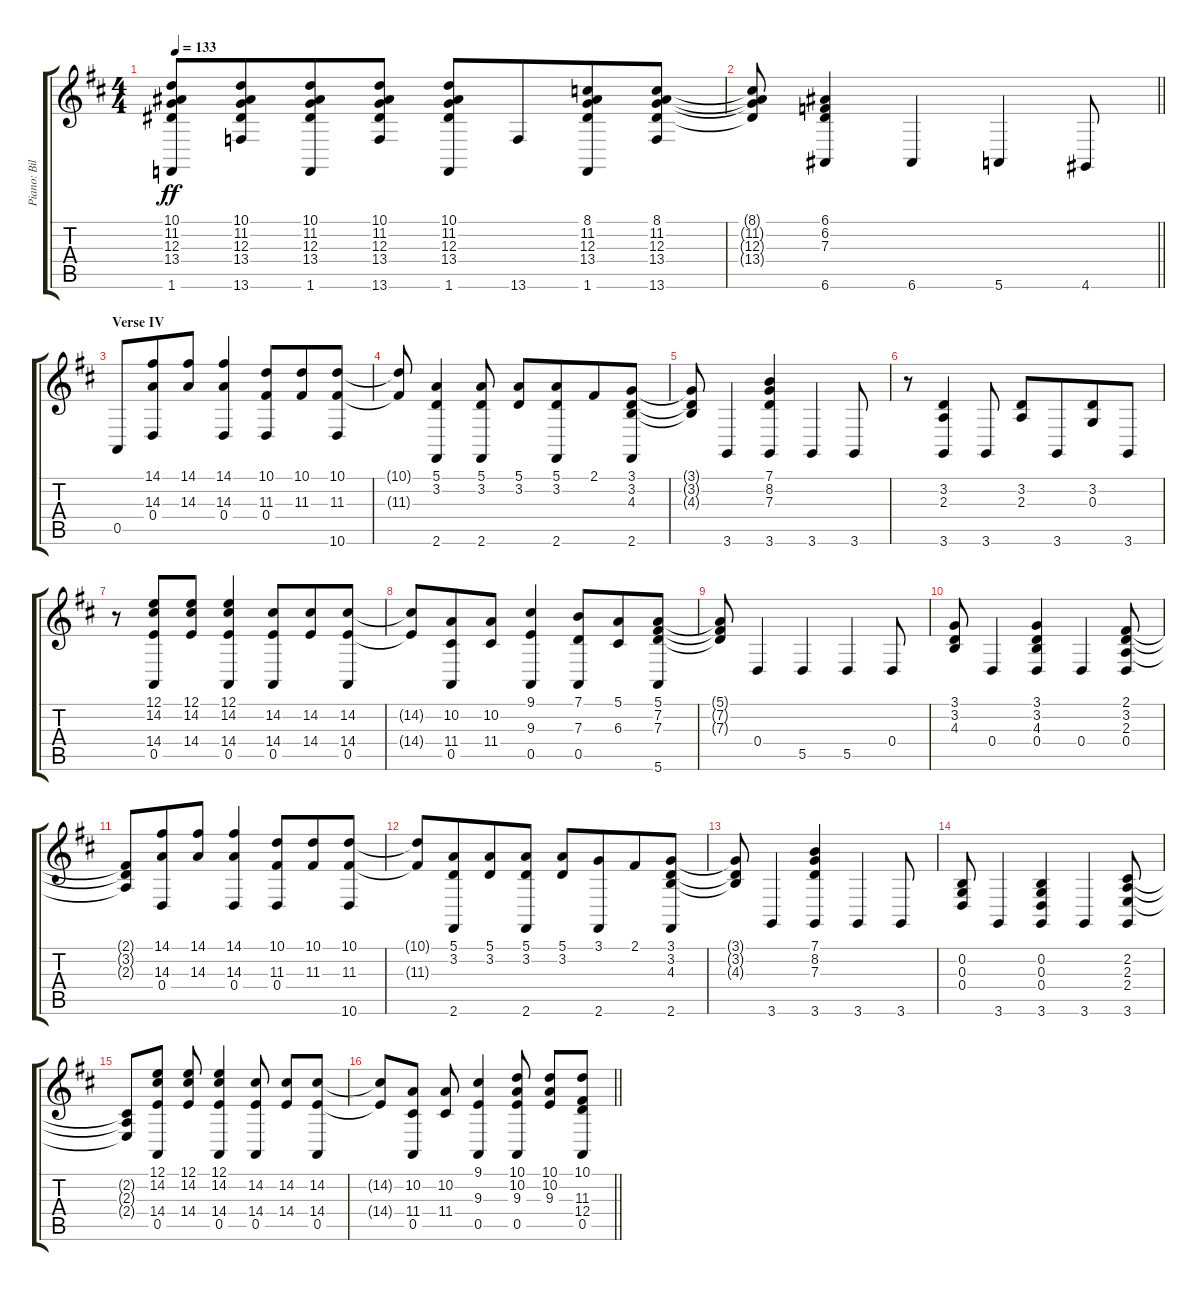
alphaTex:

\track ("Piano: Billy" "Piano: Bil") {instrument acousticgrandpiano}
\staff {score tabs}
\tuning (E4 B3 G3 D3 A2 E2) {hide}
\ts (4 4)
\tempo 133
\clef g2
\ks d
(10.1 11.2 12.3 13.4 1.6).8{dy ff} (10.1 11.2 12.3 13.4 13.6).8{beam merge} (10.1 11.2 12.3 13.4 1.6).8 (10.1 11.2 12.3 13.4 13.6).8 (10.1 11.2 12.3 13.4 1.6).8 13.6.8{beam merge} (8.1 11.2 12.3 13.4 1.6).8 (8.1 11.2 12.3 13.4 13.6).8 |
\barLineRight lightlight
(8.1{t} 11.2{t} 12.3{t} 13.4{t}).8 (6.1 6.2 7.3 6.6).4 6.6.4 5.6.4 4.6.8 |
\section ("" "Verse IV")
0.5.8 (14.1 14.3 0.4).8{beam merge} (14.1 14.3).8 (14.1 14.3 0.4).4 (10.1 11.3 0.4).8{beam merge} (10.1 11.3).8 (10.1 11.3 10.6).8 |
(10.1{t} 11.3{t}).8 (5.1 3.2 2.6).4 (5.1 3.2 2.6).8{beam split} (5.1 3.2).8 (5.1 3.2 2.6).8{beam merge} 2.1.8 (3.1 3.2 4.3 2.6).8 |
(3.1{t} 3.2{t} 4.3{t}).8 3.6.4 (7.1 8.2 7.3 3.6).4 3.6.4 3.6.8 |
r.8 (3.2 2.3 3.6).4 3.6.8 (3.2 2.3).8 3.6.8{beam merge} (3.2 0.3).8 3.6.8 |
r.8 (12.1 14.2 14.4 0.5).8{beam merge} (12.1 14.2 14.4).8 (12.1 14.2 14.4 0.5).4 (14.2 14.4 0.5).8{beam merge} (14.2 14.4).8 (14.2 14.4 0.5).8 |
(14.2{t} 14.4{t}).8 (10.2 11.4 0.5).8{beam merge} (10.2 11.4).8 (9.1 9.3 0.5).4 (7.1 7.3 0.5).8{beam merge} (5.1 6.3).8 (5.1 7.2 7.3 5.6).8 |
(5.1{t} 7.2{t} 7.3{t}).8 0.4.4 5.5.4 5.5.4 0.4.8 |
(3.1 3.2 4.3).8 0.4.4 (3.1 3.2 4.3 0.4).4 0.4.4 (2.1 3.2 2.3 0.4).8 |
(2.1{t} 3.2{t} 2.3{t}).8 (14.1 14.3 0.4).8{beam merge} (14.1 14.3).8 (14.1 14.3 0.4).4 (10.1 11.3 0.4).8{beam merge} (10.1 11.3).8 (10.1 11.3 10.6).8 |
(10.1{t} 11.3{t}).8 (5.1 3.2 2.6).8{beam merge} (5.1 3.2).8 (5.1 3.2 2.6).8 (5.1 3.2).8 (3.1 2.6).8{beam merge} 2.1.8 (3.1 3.2 4.3 2.6).8 |
(3.1{t} 3.2{t} 4.3{t}).8 3.6.4 (7.1 8.2 7.3 3.6).4 3.6.4 3.6.8 |
(0.2 0.3 0.4).8 3.6.4 (0.2 0.3 0.4 3.6).4 3.6.4 (2.2 2.3 2.4 3.6).8 |
(2.2{t} 2.3{t} 2.4{t}).8 (12.1 14.2 14.4 0.5).8 (12.1 14.2 14.4).8 (12.1 14.2 14.4 0.5).4 (14.2 14.4 0.5).8 (14.2 14.4).8 (14.2 14.4 0.5).8 |
\barLineRight lightlight
(14.2{t} 14.4{t}).8 (10.2 11.4 0.5).8 (10.2 11.4).8 (9.1 9.3 0.5).4 (10.1 10.2 9.3 0.5).8 (10.1 10.2 9.3).8 (10.1 11.3 12.4 0.5).8
